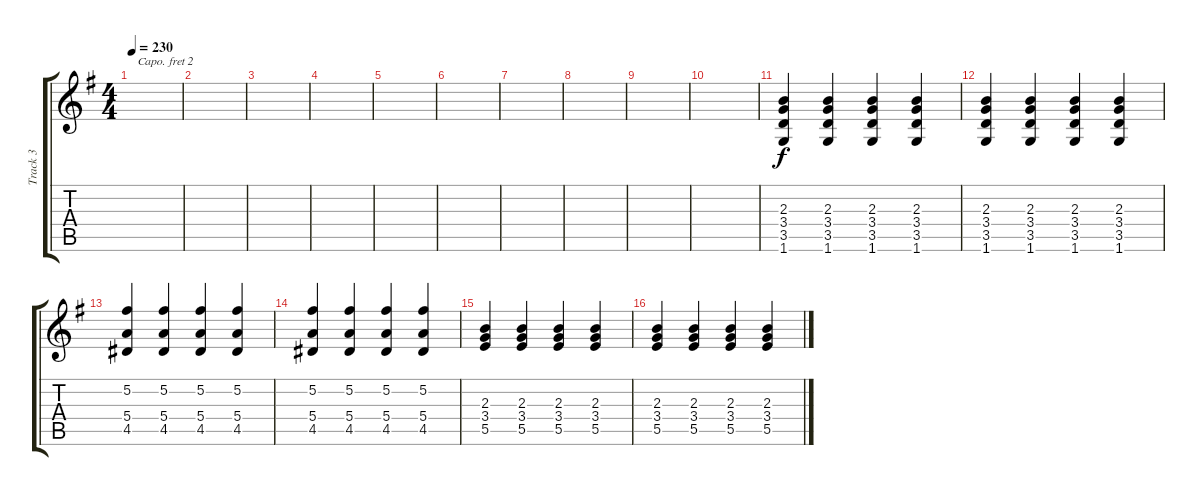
\track ("Track 3" "Track 3") {instrument overdrivenguitar}
\staff {score tabs}
\capo 2
\tuning (E4 B3 G3 D3 A2 E2) {hide}
\ts (4 4)
\tempo 230
\clef g2
\ks g
|
|
|
|
|
|
|
|
|
|
(2.3 3.4 3.5 1.6).4 (2.3 3.4 3.5 1.6).4 (2.3 3.4 3.5 1.6).4 (2.3 3.4 3.5 1.6).4 |
(2.3 3.4 3.5 1.6).4 (2.3 3.4 3.5 1.6).4 (2.3 3.4 3.5 1.6).4 (2.3 3.4 3.5 1.6).4 |
(5.2 5.4 4.5).4 (5.2 5.4 4.5).4 (5.2 5.4 4.5).4 (5.2 5.4 4.5).4 |
(5.2 5.4 4.5).4 (5.2 5.4 4.5).4 (5.2 5.4 4.5).4 (5.2 5.4 4.5).4 |
(2.3 3.4 5.5).4 (2.3 3.4 5.5).4 (2.3 3.4 5.5).4 (2.3 3.4 5.5).4 |
(2.3 3.4 5.5).4 (2.3 3.4 5.5).4 (2.3 3.4 5.5).4 (2.3 3.4 5.5).4
